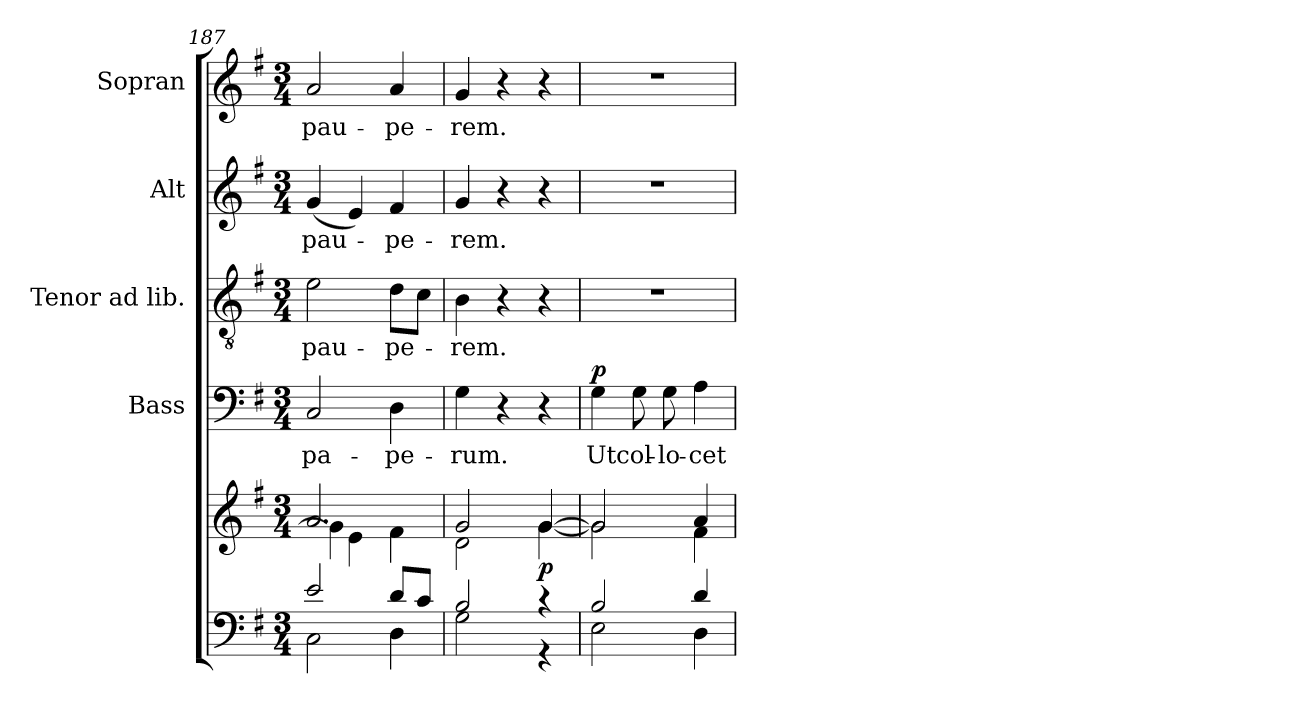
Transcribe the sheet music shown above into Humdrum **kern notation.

**kern	**kern	**dynam	**kern	**text	**dynam	**kern	**text	**kern	**text	**kern	**text
*part5	*part5	*part5	*part4	*part4	*part4	*part3	*part3	*part2	*part2	*part1	*part1
*staff6	*staff5	*staff5/6	*staff4	*staff4	*staff4	*staff3	*staff3	*staff2	*staff2	*staff1	*staff1
*	*	*	*I"Bass	*	*	*I"Tenor ad lib.	*	*I"Alt	*	*I"Sopran	*
*	*	*	*I'B.	*	*	*I'T.	*	*I'A.	*	*I'S.	*
*clefF4	*clefG2	*	*clefF4	*	*	*clefGv2	*	*clefG2	*	*clefG2	*
*k[f#]	*k[f#]	*	*k[f#]	*	*	*k[f#]	*	*k[f#]	*	*k[f#]	*
*G:	*G:	*	*G:	*	*	*G:	*	*G:	*	*G:	*
*M3/4	*M3/4	*	*M3/4	*	*	*M3/4	*	*M3/4	*	*M3/4	*
=187	=187	=187	=187	=187	=187	=187	=187	=187	=187	=187	=187
*^	*^	*	*	*	*	*	*	*	*	*	*
!	!	!	!	!	!	!LO:LY:b	!	!	!LO:LY:b	!	!LO:LY:b	!	!LO:LY:b
2e/	2C\	2.a/	4g\]	.	2C/	pa-	.	2e\	pau-	(<4g/	pau-	2a/	pau-
.	.	.	4e\	.	.	.	.	.	.	4e/)	.	.	.
!	!	!	!	!	!	!LO:LY:b	!	!	!LO:LY:b	!	!LO:LY:b	!	!LO:LY:b
8d/L	4D\	.	4f#\	.	4D\	-pe-	.	8d\L	-pe-	4f#/	-pe-	4a/	-pe-
8c/J	.	.	.	.	.	.	.	8c\J	.	.	.	.	.
=188	=188	=188	=188	=188	=188	=188	=188	=188	=188	=188	=188	=188	=188
!	!	!	!	!	!	!LO:LY:b	!	!	!LO:LY:b	!	!LO:LY:b	!	!LO:LY:b
2B/	2G\	2g/	2d\	.	4G\	-rum.	.	4B\	-rem.	4g/	-rem.	4g/	-rem.
.	.	.	.	.	4r	.	.	4r	.	4r	.	4r	.
!	!	!	!	!LO:DY:b	!	!	!	!	!	!	!	!	!
4r	4r	[>4g/	[<4g\	p	4r	.	.	4r	.	4r	.	4r	.
!!LO:LB:g=z
=189	=189	=189	=189	=189	=189	=189	=189	=189	=189	=189	=189	=189	=189
!	!	!	!	!	!	!LO:LY:b	!LO:DY:a	!	!	!	!	!	!
2B/	2E\	2g/]	2g\]	.	4G\	Ut	p	2.r	.	2.r	.	2.r	.
!	!	!	!	!	!	!LO:LY:b	!	!	!	!	!	!	!
.	.	.	.	.	8G\	col-	.	.	.	.	.	.	.
!	!	!	!	!	!	!LO:LY:b	!	!	!	!	!	!	!
.	.	.	.	.	8G\	-lo-	.	.	.	.	.	.	.
!	!	!	!	!	!	!LO:LY:b	!	!	!	!	!	!	!
4d/	4D\	4a/	4f#\	.	4A\	-cet	.	.	.	.	.	.	.
*v	*v	*	*	*	*	*	*	*	*	*	*	*	*
*	*v	*v	*	*	*	*	*	*	*	*	*	*
=	=	=	=	=	=	=	=	=	=	=	=
*-	*-	*-	*-	*-	*-	*-	*-	*-	*-	*-	*-
